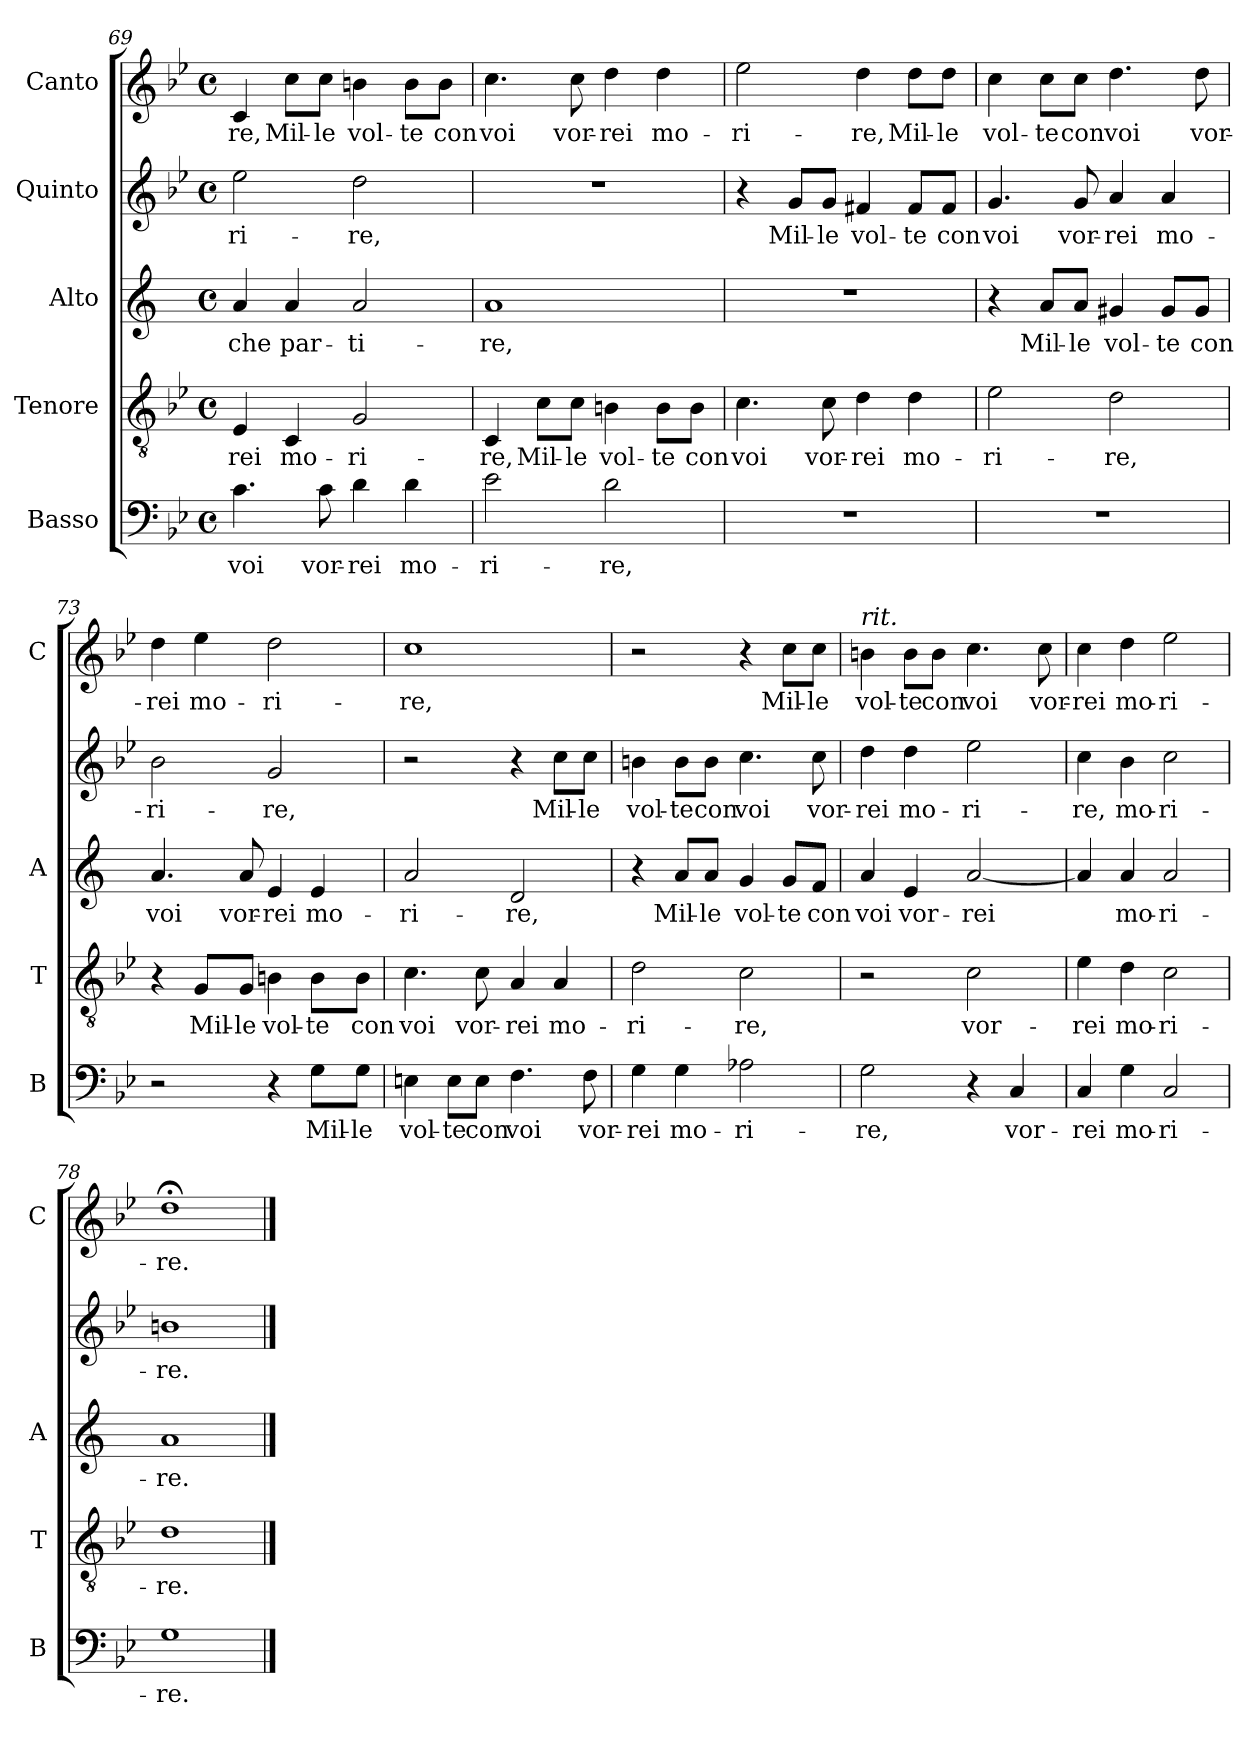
**kern	**text	**kern	**text	**kern	**text	**kern	**text	**kern	**text
*part5	*part5	*part4	*part4	*part3	*part3	*part2	*part2	*part1	*part1
*staff5	*staff5	*staff4	*staff4	*staff3	*staff3	*staff2	*staff2	*staff1	*staff1
*I"Basso	*	*I"Tenore	*	*I"Alto	*	*I"Quinto	*	*I"Canto	*
*I'B	*	*I'T	*	*I'A	*	*	*	*I'C	*
*clefF4	*	*clefGv2	*	*clefG2	*	*clefG2	*	*clefG2	*
*	*	*	*	*ITrd1c2	*	*	*	*	*
*k[b-e-]	*	*k[b-e-]	*	*k[b-e-]	*	*k[b-e-]	*	*k[b-e-]	*
*B-:	*	*B-:	*	*B-:	*	*B-:	*	*B-:	*
*M4/4	*	*M4/4	*	*M4/4	*	*M4/4	*	*M4/4	*
*met(c)	*	*met(c)	*	*met(c)	*	*met(c)	*	*met(c)	*
=69	=69	=69	=69	=69	=69	=69	=69	=69	=69
!	!LO:LY:b	!	!LO:LY:b	!	!LO:LY:b	!	!LO:LY:b	!	!LO:LY:b
4.c\	voi	4E-/	-rei	4g/	che	2ee-\	-ri-	4c/	-re,
!	!	!	!LO:LY:b	!	!LO:LY:b	!	!	!	!LO:LY:b
.	.	4C/	mo-	4g/	par-	.	.	8cc\L	Mil-
!	!LO:LY:b	!	!	!	!	!	!	!	!LO:LY:b
8c\	vor-	.	.	.	.	.	.	8cc\J	-le
!	!LO:LY:b	!	!LO:LY:b	!	!LO:LY:b	!	!LO:LY:b	!	!LO:LY:b
4d\	-rei	2G/	-ri-	2g/	-ti-	2dd\	-re,	4bn\	vol-
!	!LO:LY:b	!	!	!	!	!	!	!	!LO:LY:b
4d\	mo-	.	.	.	.	.	.	8b\L	-te
!	!	!	!	!	!	!	!	!	!LO:LY:b
.	.	.	.	.	.	.	.	8b\J	con
!!LO:LB:g=z
=70	=70	=70	=70	=70	=70	=70	=70	=70	=70
!	!LO:LY:b	!	!LO:LY:b	!	!LO:LY:b	!	!	!	!LO:LY:b
2e-\	-ri-	4C/	-re,	1g	-re,	1r	.	4.cc\	voi
!	!	!	!LO:LY:b	!	!	!	!	!	!
.	.	8c\L	Mil-	.	.	.	.	.	.
!	!	!	!LO:LY:b	!	!	!	!	!	!LO:LY:b
.	.	8c\J	-le	.	.	.	.	8cc\	vor-
!	!LO:LY:b	!	!LO:LY:b	!	!	!	!	!	!LO:LY:b
2d\	-re,	4Bn\	vol-	.	.	.	.	4dd\	-rei
!	!	!	!LO:LY:b	!	!	!	!	!	!LO:LY:b
.	.	8B\L	-te	.	.	.	.	4dd\	mo-
!	!	!	!LO:LY:b	!	!	!	!	!	!
.	.	8B\J	con	.	.	.	.	.	.
=71	=71	=71	=71	=71	=71	=71	=71	=71	=71
!	!	!	!LO:LY:b	!	!	!	!	!	!LO:LY:b
1r	.	4.c\	voi	1r	.	4r	.	2ee-\	-ri-
!	!	!	!	!	!	!	!LO:LY:b	!	!
.	.	.	.	.	.	8g/L	Mil-	.	.
!	!	!	!LO:LY:b	!	!	!	!LO:LY:b	!	!
.	.	8c\	vor-	.	.	8g/J	-le	.	.
!	!	!	!LO:LY:b	!	!	!	!LO:LY:b	!	!LO:LY:b
.	.	4d\	-rei	.	.	4f#X/	vol-	4dd\	-re,
!	!	!	!LO:LY:b	!	!	!	!LO:LY:b	!	!LO:LY:b
.	.	4d\	mo-	.	.	8f#/L	-te	8dd\L	Mil-
!	!	!	!	!	!	!	!LO:LY:b	!	!LO:LY:b
.	.	.	.	.	.	8f#/J	con	8dd\J	-le
=72	=72	=72	=72	=72	=72	=72	=72	=72	=72
!	!	!	!LO:LY:b	!	!	!	!LO:LY:b	!	!LO:LY:b
1r	.	2e-\	-ri-	4r	.	4.g/	voi	4cc\	vol-
!	!	!	!	!	!LO:LY:b	!	!	!	!LO:LY:b
.	.	.	.	8g/L	Mil-	.	.	8cc\L	-te
!	!	!	!	!	!LO:LY:b	!	!LO:LY:b	!	!LO:LY:b
.	.	.	.	8g/J	-le	8g/	vor-	8cc\J	con
!	!	!	!LO:LY:b	!	!LO:LY:b	!	!LO:LY:b	!	!LO:LY:b
.	.	2d\	-re,	4f#X/	vol-	4a/	-rei	4.dd\	voi
!	!	!	!	!	!LO:LY:b	!	!LO:LY:b	!	!
.	.	.	.	8f#/L	-te	4a/	mo-	.	.
!	!	!	!	!	!LO:LY:b	!	!	!	!LO:LY:b
.	.	.	.	8f#/J	con	.	.	8dd\	vor-
=73	=73	=73	=73	=73	=73	=73	=73	=73	=73
!	!	!	!	!	!LO:LY:b	!	!LO:LY:b	!	!LO:LY:b
2r	.	4r	.	4.g/	voi	2b-\	-ri-	4dd\	-rei
!	!	!	!LO:LY:b	!	!	!	!	!	!LO:LY:b
.	.	8G/L	Mil-	.	.	.	.	4ee-\	mo-
!	!	!	!LO:LY:b	!	!LO:LY:b	!	!	!	!
.	.	8G/J	-le	8g/	vor-	.	.	.	.
!	!	!	!LO:LY:b	!	!LO:LY:b	!	!LO:LY:b	!	!LO:LY:b
4r	.	4Bn\	vol-	4d/	-rei	2g/	-re,	2dd\	-ri-
!	!LO:LY:b	!	!LO:LY:b	!	!LO:LY:b	!	!	!	!
8G\L	Mil-	8B\L	-te	4d/	mo-	.	.	.	.
!	!LO:LY:b	!	!LO:LY:b	!	!	!	!	!	!
8G\J	-le	8B\J	con	.	.	.	.	.	.
!!LO:LB:g=z
=74	=74	=74	=74	=74	=74	=74	=74	=74	=74
!	!LO:LY:b	!	!LO:LY:b	!	!LO:LY:b	!	!	!	!LO:LY:b
4En\	vol-	4.c\	voi	2g/	-ri-	2r	.	1cc	-re,
!	!LO:LY:b	!	!	!	!	!	!	!	!
8E\L	-te	.	.	.	.	.	.	.	.
!	!LO:LY:b	!	!LO:LY:b	!	!	!	!	!	!
8E\J	con	8c\	vor-	.	.	.	.	.	.
!	!LO:LY:b	!	!LO:LY:b	!	!LO:LY:b	!	!	!	!
4.F\	voi	4A/	-rei	2c/	-re,	4r	.	.	.
!	!	!	!LO:LY:b	!	!	!	!LO:LY:b	!	!
.	.	4A/	mo-	.	.	8cc\L	Mil-	.	.
!	!LO:LY:b	!	!	!	!	!	!LO:LY:b	!	!
8F\	vor-	.	.	.	.	8cc\J	-le	.	.
=75	=75	=75	=75	=75	=75	=75	=75	=75	=75
!	!LO:LY:b	!	!LO:LY:b	!	!	!	!LO:LY:b	!	!
4G\	-rei	2d\	-ri-	4r	.	4bn\	vol-	2r	.
!	!LO:LY:b	!	!	!	!LO:LY:b	!	!LO:LY:b	!	!
4G\	mo-	.	.	8g/L	Mil-	8b\L	-te	.	.
!	!	!	!	!	!LO:LY:b	!	!LO:LY:b	!	!
.	.	.	.	8g/J	-le	8b\J	con	.	.
!	!LO:LY:b	!	!LO:LY:b	!	!LO:LY:b	!	!LO:LY:b	!	!
2A-X\	-ri-	2c\	-re,	4f/	vol-	4.cc\	voi	4r	.
!	!	!	!	!	!LO:LY:b	!	!	!	!LO:LY:b
.	.	.	.	8f/L	-te	.	.	8cc\L	Mil-
!	!	!	!	!	!LO:LY:b	!	!LO:LY:b	!	!LO:LY:b
.	.	.	.	8e-/J	con	8cc\	vor-	8cc\J	-le
=76	=76	=76	=76	=76	=76	=76	=76	=76	=76
!	!	!	!	!	!	!	!	!LO:TX:a:i:t=rit.	!
!	!LO:LY:b	!	!	!	!LO:LY:b	!	!LO:LY:b	!	!LO:LY:b
2G\	-re,	2r	.	4g/	voi	4dd\	-rei	4bn\	vol-
!	!	!	!	!	!LO:LY:b	!	!LO:LY:b	!	!LO:LY:b
.	.	.	.	4d/	vor-	4dd\	mo-	8b\L	-te
!	!	!	!	!	!	!	!	!	!LO:LY:b
.	.	.	.	.	.	.	.	8b\J	con
!	!	!	!LO:LY:b	!	!LO:LY:b	!	!LO:LY:b	!	!LO:LY:b
4r	.	2c\	vor-	[2g/	-rei	2ee-\	-ri-	4.cc\	voi
!	!LO:LY:b	!	!	!	!	!	!	!	!
4C/	vor-	.	.	.	.	.	.	.	.
!	!	!	!	!	!	!	!	!	!LO:LY:b
.	.	.	.	.	.	.	.	8cc\	vor-
=77	=77	=77	=77	=77	=77	=77	=77	=77	=77
!	!LO:LY:b	!	!LO:LY:b	!	!	!	!LO:LY:b	!	!LO:LY:b
4C/	-rei	4e-\	-rei	4g/]	.	4cc\	-re,	4cc\	-rei
!	!LO:LY:b	!	!LO:LY:b	!	!LO:LY:b	!	!LO:LY:b	!	!LO:LY:b
4G\	mo-	4d\	mo-	4g/	mo-	4b-\	mo-	4dd\	mo-
!	!LO:LY:b	!	!LO:LY:b	!	!LO:LY:b	!	!LO:LY:b	!	!LO:LY:b
2C/	-ri-	2c\	-ri-	2g/	-ri-	2cc\	-ri-	2ee-\	-ri-
=78	=78	=78	=78	=78	=78	=78	=78	=78	=78
!	!LO:LY:b	!	!LO:LY:b	!	!LO:LY:b	!	!LO:LY:b	!	!LO:LY:b
1G	-re.	1d	-re.	1g	-re.	1bn	-re.	1dd;<	-re.
==	==	==	==	==	==	==	==	==	==
*-	*-	*-	*-	*-	*-	*-	*-	*-	*-
